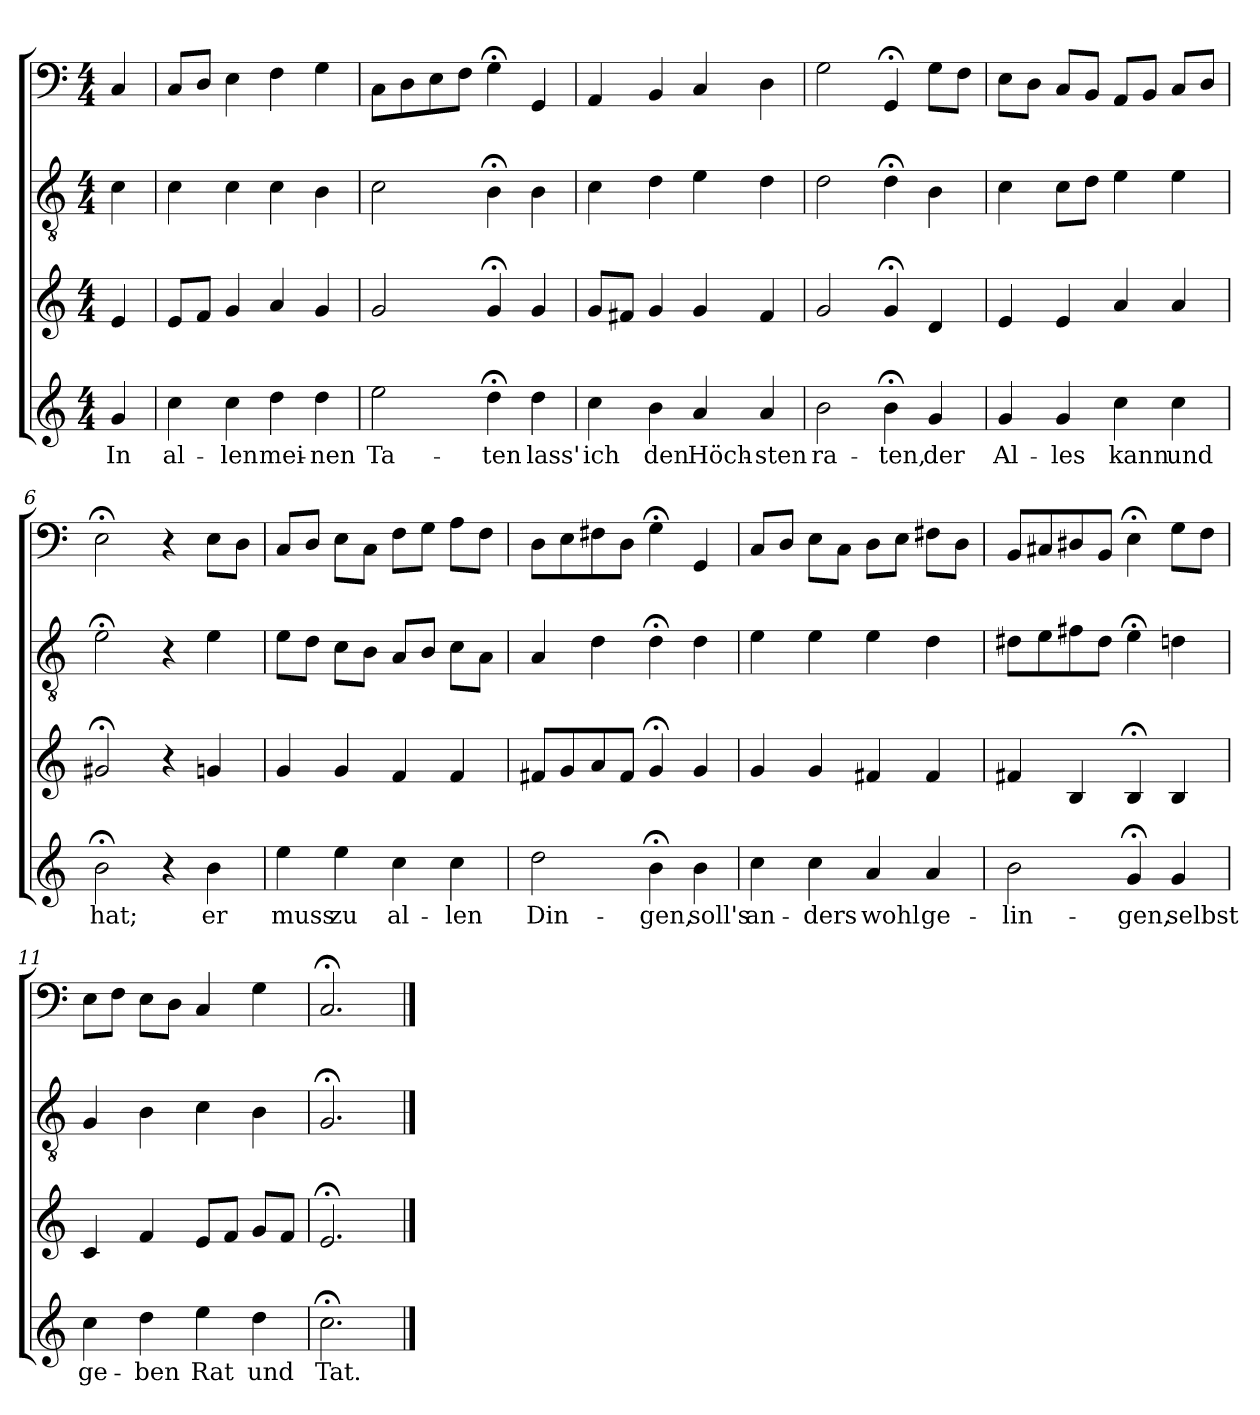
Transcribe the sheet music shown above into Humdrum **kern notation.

**kern	**text	**kern	**kern	**kern
*part4	*part4	*part3	*part2	*part1
*staff4	*staff4	*staff3	*staff2	*staff1
*clefG2	*	*clefG2	*clefGv2	*clefF4
*k[]	*	*k[]	*k[]	*k[]
*C:	*	*C:	*C:	*C:
*M4/4	*	*M4/4	*M4/4	*M4/4
=	=	=	=	=
4g/	In	4e/	4c\	4C/
=1	=1	=1	=1	=1
4cc\	al-	8e/L	4c\	8C/L
.	.	8f/J	.	8D/J
4cc\	-len	4g/	4c\	4E\
4dd\	mei-	4a/	4c\	4F\
4dd\	-nen	4g/	4B\	4G\
=2	=2	=2	=2	=2
2ee\	Ta-	2g/	2c\	8C\L
.	.	.	.	8D\
.	.	.	.	8E\
.	.	.	.	8F\J
4dd;<\	-ten	4g;</	4B;<\	4G;<\
4dd\	lass'	4g/	4B\	4GG/
=3	=3	=3	=3	=3
4cc\	ich	8g/L	4c\	4AA/
.	.	8f#X/J	.	.
4b\	den	4g/	4d\	4BB/
4a/	Höch-	4g/	4e\	4C/
4a/	-sten	4f#/	4d\	4D\
=4	=4	=4	=4	=4
2b\	ra-	2g/	2d\	2G\
4b;<\	-ten,	4g;</	4d;<\	4GG;</
4g/	der	4d/	4B\	8G\L
.	.	.	.	8F\J
=5	=5	=5	=5	=5
4g/	Al-	4e/	4c\	8E\L
.	.	.	.	8D\J
4g/	-les	4e/	8c\L	8C/L
.	.	.	8d\J	8BB/J
4cc\	kann	4a/	4e\	8AA/L
.	.	.	.	8BB/J
4cc\	und	4a/	4e\	8C/L
.	.	.	.	8D/J
=6	=6	=6	=6	=6
2b;<\	hat;	2g#X;</	2e;<\	2E;<\
4r	.	4r	4r	4r
4b\	er	4gn/	4e\	8E\L
.	.	.	.	8D\J
=7	=7	=7	=7	=7
4ee\	muss	4g/	8e\L	8C/L
.	.	.	8d\J	8D/J
4ee\	zu	4g/	8c\L	8E\L
.	.	.	8B\J	8C\J
4cc\	al-	4f/	8A/L	8F\L
.	.	.	8B/J	8G\J
4cc\	-len	4f/	8c\L	8A\L
.	.	.	8A\J	8F\J
=8	=8	=8	=8	=8
2dd\	Din-	8f#X/L	4A/	8D\L
.	.	8g/	.	8E\
.	.	8a/	4d\	8F#X\
.	.	8f#/J	.	8D\J
4b;<\	-gen,	4g;</	4d;<\	4G;<\
4b\	soll's	4g/	4d\	4GG/
=9	=9	=9	=9	=9
4cc\	an-	4g/	4e\	8C/L
.	.	.	.	8D/J
4cc\	-ders	4g/	4e\	8E\L
.	.	.	.	8C\J
4a/	wohl	4f#X/	4e\	8D\L
.	.	.	.	8E\J
4a/	ge-	4f#/	4d\	8F#X\L
.	.	.	.	8D\J
=10	=10	=10	=10	=10
2b\	-lin-	4f#X/	8d#X\L	8BB/L
.	.	.	8e\	8C#X/
.	.	4B/	8f#X\	8D#X/
.	.	.	8d#\J	8BB/J
4g;</	-gen,	4B;</	4e;<\	4E;<\
4g/	selbst	4B/	4dn\	8G\L
.	.	.	.	8F\J
=11	=11	=11	=11	=11
4cc\	ge-	4c/	4G/	8E\L
.	.	.	.	8F\J
4dd\	-ben	4f/	4B\	8E\L
.	.	.	.	8D\J
4ee\	Rat	8e/L	4c\	4C/
.	.	8f/J	.	.
4dd\	und	8g/L	4B\	4G\
.	.	8f/J	.	.
=12	=12	=12	=12	=12
2.cc;<\	Tat.	2.e;</	2.G;</	2.C;</
==	==	==	==	==
*-	*-	*-	*-	*-
